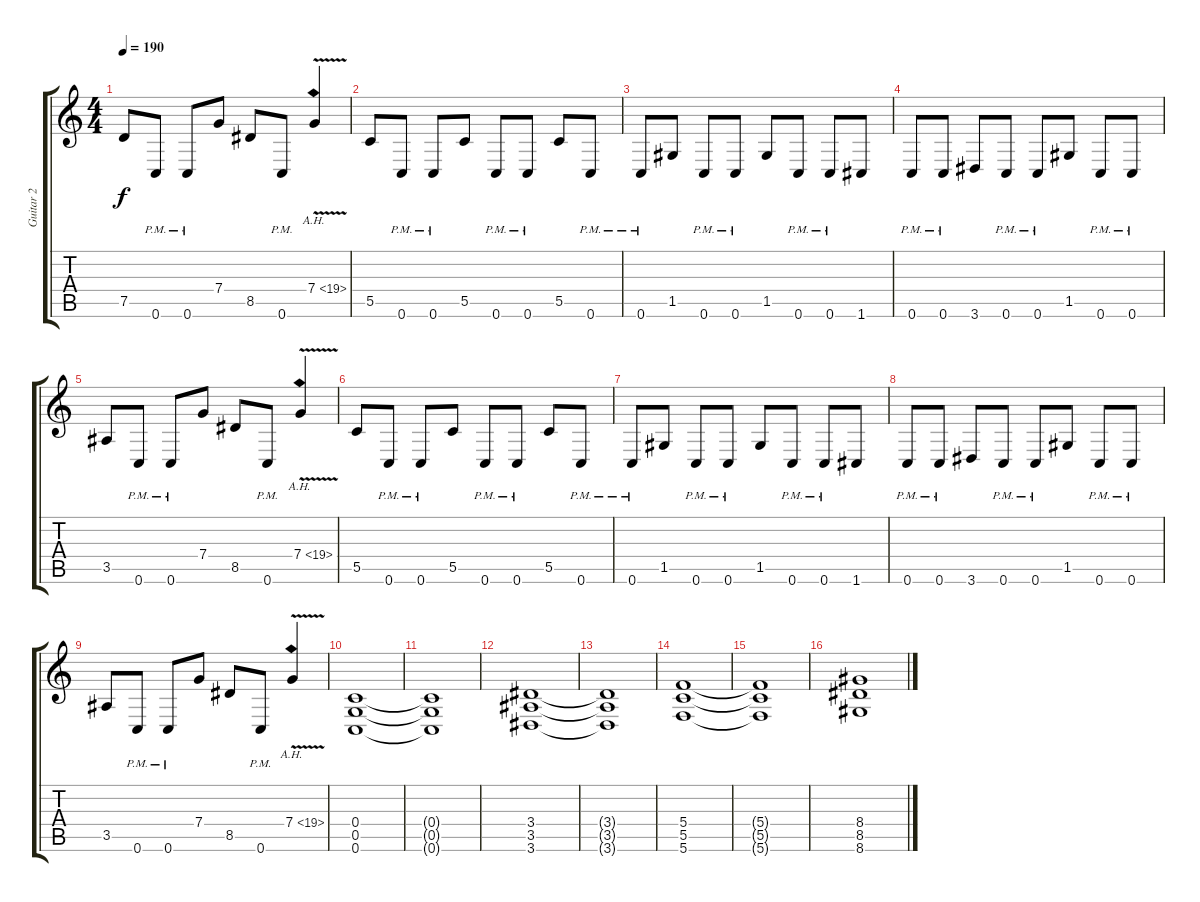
\track ("Guitar 2" "Guitar 2") {instrument distortionguitar}
\staff {score tabs}
\tuning (D4 A3 F3 C3 G2 C2) {hide}
\ts (4 4)
\tempo 190
\clef g2
\ks c
7.5.8{dy f} 0.6{pm}.8 0.6{pm}.8 7.4.8 8.5.8 0.6{pm}.8 7.4{ah 12 v}.4 |
5.5.8 0.6{pm}.8 0.6{pm}.8 5.5.8 0.6{pm}.8 0.6{pm}.8 5.5.8 0.6{pm}.8 |
0.6{pm}.8 1.5.8 0.6{pm}.8 0.6{pm}.8 1.5.8 0.6{pm}.8 0.6{pm}.8 1.6.8 |
0.6{pm}.8 0.6{pm}.8 3.6.8 0.6{pm}.8 0.6{pm}.8 1.5.8 0.6{pm}.8 0.6{pm}.8 |
3.5.8 0.6{pm}.8 0.6{pm}.8 7.4.8 8.5.8 0.6{pm}.8 7.4{ah 12 v}.4 |
5.5.8 0.6{pm}.8 0.6{pm}.8 5.5.8 0.6{pm}.8 0.6{pm}.8 5.5.8 0.6{pm}.8 |
0.6{pm}.8 1.5.8 0.6{pm}.8 0.6{pm}.8 1.5.8 0.6{pm}.8 0.6{pm}.8 1.6.8 |
0.6{pm}.8 0.6{pm}.8 3.6.8 0.6{pm}.8 0.6{pm}.8 1.5.8 0.6{pm}.8 0.6{pm}.8 |
3.5.8 0.6{pm}.8 0.6{pm}.8 7.4.8 8.5.8 0.6{pm}.8 7.4{ah 12 v}.4 |
(0.4 0.5 0.6).1 |
(0.4{t} 0.5{t} 0.6{t}).1 |
(3.4 3.5 3.6).1 |
(3.4{t} 3.5{t} 3.6{t}).1 |
(5.4 5.5 5.6).1 |
(5.4{t} 5.5{t} 5.6{t}).1 |
(8.4 8.5 8.6).1
